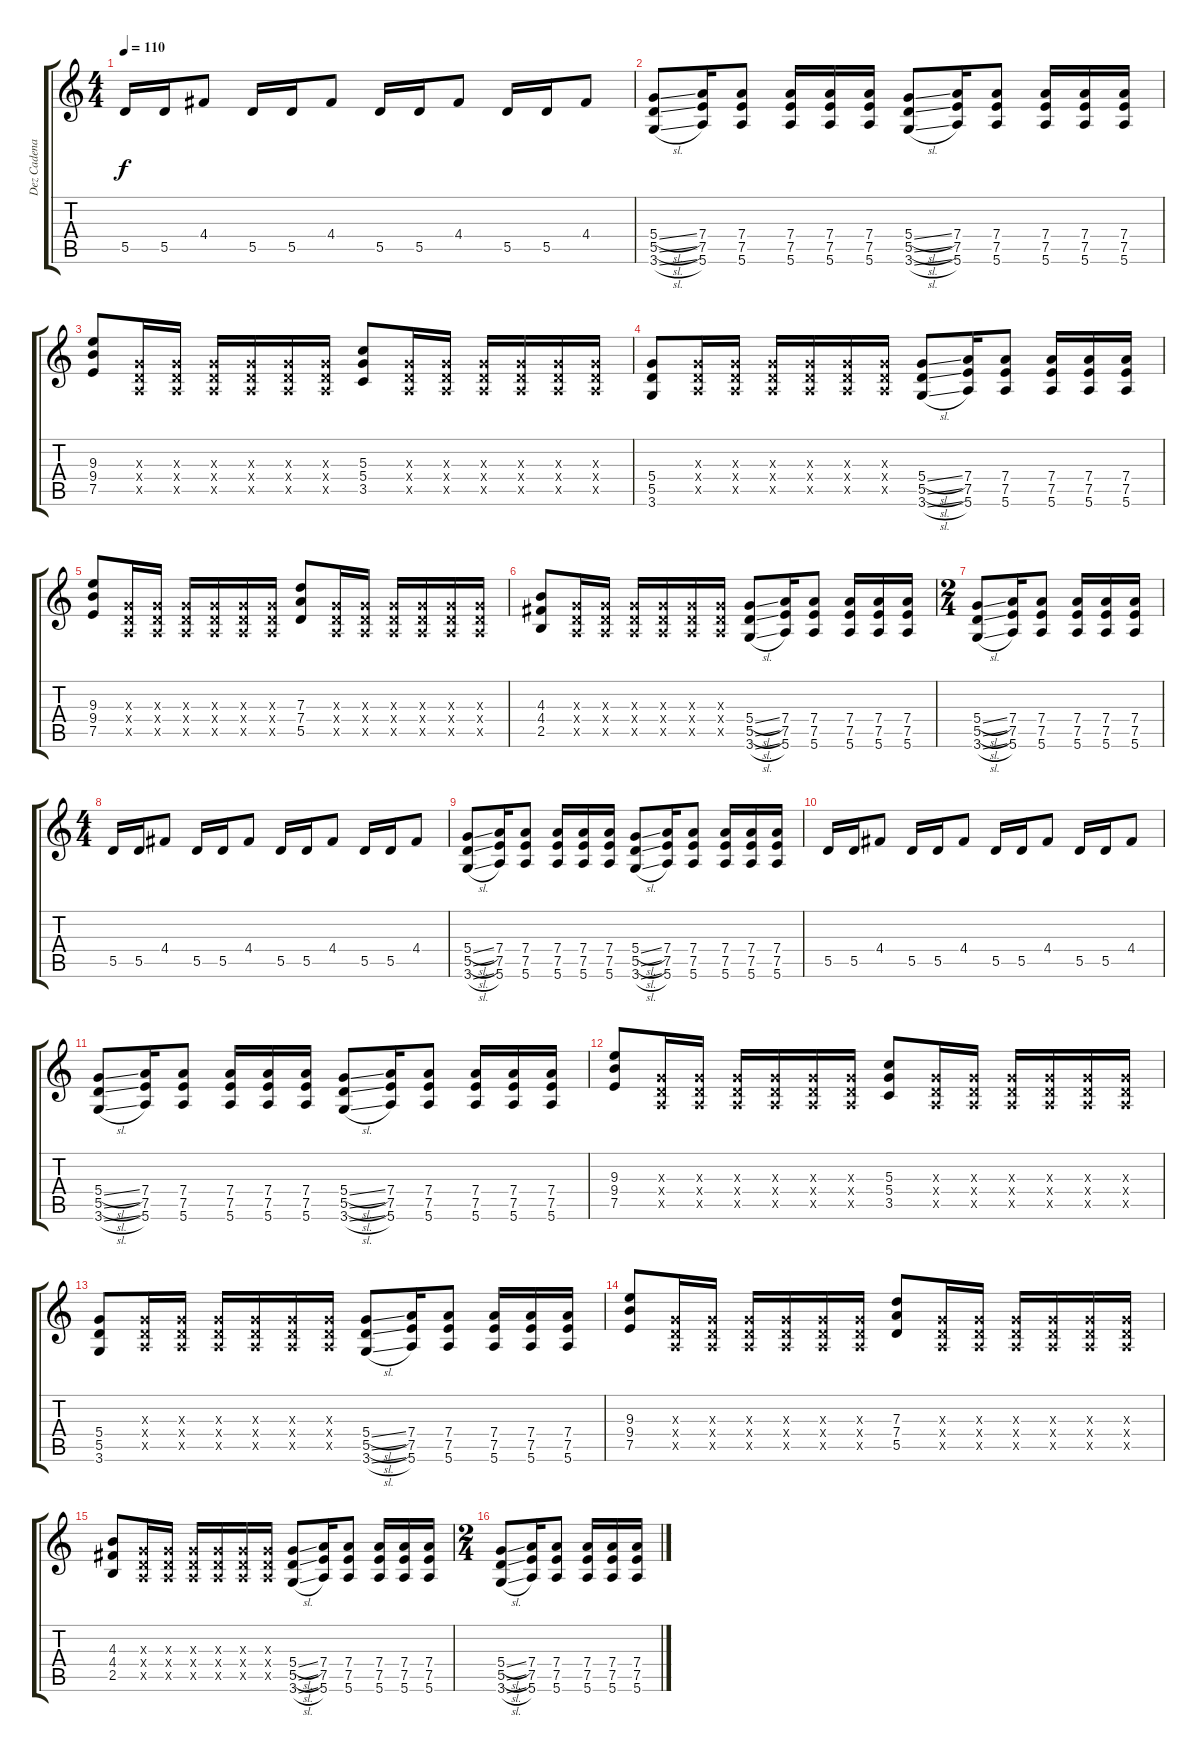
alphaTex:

\track ("Dez Cadena" "Dez Cadena") {instrument distortionguitar}
\staff {score tabs}
\tuning (E4 B3 G3 D3 A2 E2) {hide}
\ts (4 4)
\tempo 110
\clef g2
\ks c
5.5.16{dy f} 5.5.16 4.4.8 5.5.16 5.5.16 4.4.8 5.5.16 5.5.16 4.4.8 5.5.16 5.5.16 4.4.8 |
(5.4{sl} 5.5{sl} 3.6{sl}).8 (7.4 7.5 5.6).16 (7.4 7.5 5.6).8 (7.4 7.5 5.6).16 (7.4 7.5 5.6).16 (7.4 7.5 5.6).16 (5.4{sl} 5.5{sl} 3.6{sl}).8 (7.4 7.5 5.6).16 (7.4 7.5 5.6).8 (7.4 7.5 5.6).16 (7.4 7.5 5.6).16 (7.4 7.5 5.6).16 |
(9.3 9.4 7.5).8 (0.3{x} 0.4{x} 0.5{x}).16 (0.3{x} 0.4{x} 0.5{x}).16 (0.3{x} 0.4{x} 0.5{x}).16 (0.3{x} 0.4{x} 0.5{x}).16 (0.3{x} 0.4{x} 0.5{x}).16 (0.3{x} 0.4{x} 0.5{x}).16 (5.3 5.4 3.5).8 (0.3{x} 0.4{x} 0.5{x}).16 (0.3{x} 0.4{x} 0.5{x}).16 (0.3{x} 0.4{x} 0.5{x}).16 (0.3{x} 0.4{x} 0.5{x}).16 (0.3{x} 0.4{x} 0.5{x}).16 (0.3{x} 0.4{x} 0.5{x}).16 |
(5.4 5.5 3.6).8 (0.3{x} 0.4{x} 0.5{x}).16 (0.3{x} 0.4{x} 0.5{x}).16 (0.3{x} 0.4{x} 0.5{x}).16 (0.3{x} 0.4{x} 0.5{x}).16 (0.3{x} 0.4{x} 0.5{x}).16 (0.3{x} 0.4{x} 0.5{x}).16 (5.4{sl} 5.5{sl} 3.6{sl}).8 (7.4 7.5 5.6).16 (7.4 7.5 5.6).8 (7.4 7.5 5.6).16 (7.4 7.5 5.6).16 (7.4 7.5 5.6).16 |
(9.3 9.4 7.5).8 (0.3{x} 0.4{x} 0.5{x}).16 (0.3{x} 0.4{x} 0.5{x}).16 (0.3{x} 0.4{x} 0.5{x}).16 (0.3{x} 0.4{x} 0.5{x}).16 (0.3{x} 0.4{x} 0.5{x}).16 (0.3{x} 0.4{x} 0.5{x}).16 (7.3 7.4 5.5).8 (0.3{x} 0.4{x} 0.5{x}).16 (0.3{x} 0.4{x} 0.5{x}).16 (0.3{x} 0.4{x} 0.5{x}).16 (0.3{x} 0.4{x} 0.5{x}).16 (0.3{x} 0.4{x} 0.5{x}).16 (0.3{x} 0.4{x} 0.5{x}).16 |
(4.3 4.4 2.5).8 (0.3{x} 0.4{x} 0.5{x}).16 (0.3{x} 0.4{x} 0.5{x}).16 (0.3{x} 0.4{x} 0.5{x}).16 (0.3{x} 0.4{x} 0.5{x}).16 (0.3{x} 0.4{x} 0.5{x}).16 (0.3{x} 0.4{x} 0.5{x}).16 (5.4{sl} 5.5{sl} 3.6{sl}).8 (7.4 7.5 5.6).16 (7.4 7.5 5.6).8 (7.4 7.5 5.6).16 (7.4 7.5 5.6).16 (7.4 7.5 5.6).16 |
\ts (2 4)
(5.4{sl} 5.5{sl} 3.6{sl}).8 (7.4 7.5 5.6).16 (7.4 7.5 5.6).8 (7.4 7.5 5.6).16 (7.4 7.5 5.6).16 (7.4 7.5 5.6).16 |
\ts (4 4)
5.5.16 5.5.16 4.4.8 5.5.16 5.5.16 4.4.8 5.5.16 5.5.16 4.4.8 5.5.16 5.5.16 4.4.8 |
(5.4{sl} 5.5{sl} 3.6{sl}).8 (7.4 7.5 5.6).16 (7.4 7.5 5.6).8 (7.4 7.5 5.6).16 (7.4 7.5 5.6).16 (7.4 7.5 5.6).16 (5.4{sl} 5.5{sl} 3.6{sl}).8 (7.4 7.5 5.6).16 (7.4 7.5 5.6).8 (7.4 7.5 5.6).16 (7.4 7.5 5.6).16 (7.4 7.5 5.6).16 |
5.5.16 5.5.16 4.4.8 5.5.16 5.5.16 4.4.8 5.5.16 5.5.16 4.4.8 5.5.16 5.5.16 4.4.8 |
(5.4{sl} 5.5{sl} 3.6{sl}).8 (7.4 7.5 5.6).16 (7.4 7.5 5.6).8 (7.4 7.5 5.6).16 (7.4 7.5 5.6).16 (7.4 7.5 5.6).16 (5.4{sl} 5.5{sl} 3.6{sl}).8 (7.4 7.5 5.6).16 (7.4 7.5 5.6).8 (7.4 7.5 5.6).16 (7.4 7.5 5.6).16 (7.4 7.5 5.6).16 |
(9.3 9.4 7.5).8 (0.3{x} 0.4{x} 0.5{x}).16 (0.3{x} 0.4{x} 0.5{x}).16 (0.3{x} 0.4{x} 0.5{x}).16 (0.3{x} 0.4{x} 0.5{x}).16 (0.3{x} 0.4{x} 0.5{x}).16 (0.3{x} 0.4{x} 0.5{x}).16 (5.3 5.4 3.5).8 (0.3{x} 0.4{x} 0.5{x}).16 (0.3{x} 0.4{x} 0.5{x}).16 (0.3{x} 0.4{x} 0.5{x}).16 (0.3{x} 0.4{x} 0.5{x}).16 (0.3{x} 0.4{x} 0.5{x}).16 (0.3{x} 0.4{x} 0.5{x}).16 |
(5.4 5.5 3.6).8 (0.3{x} 0.4{x} 0.5{x}).16 (0.3{x} 0.4{x} 0.5{x}).16 (0.3{x} 0.4{x} 0.5{x}).16 (0.3{x} 0.4{x} 0.5{x}).16 (0.3{x} 0.4{x} 0.5{x}).16 (0.3{x} 0.4{x} 0.5{x}).16 (5.4{sl} 5.5{sl} 3.6{sl}).8 (7.4 7.5 5.6).16 (7.4 7.5 5.6).8 (7.4 7.5 5.6).16 (7.4 7.5 5.6).16 (7.4 7.5 5.6).16 |
(9.3 9.4 7.5).8 (0.3{x} 0.4{x} 0.5{x}).16 (0.3{x} 0.4{x} 0.5{x}).16 (0.3{x} 0.4{x} 0.5{x}).16 (0.3{x} 0.4{x} 0.5{x}).16 (0.3{x} 0.4{x} 0.5{x}).16 (0.3{x} 0.4{x} 0.5{x}).16 (7.3 7.4 5.5).8 (0.3{x} 0.4{x} 0.5{x}).16 (0.3{x} 0.4{x} 0.5{x}).16 (0.3{x} 0.4{x} 0.5{x}).16 (0.3{x} 0.4{x} 0.5{x}).16 (0.3{x} 0.4{x} 0.5{x}).16 (0.3{x} 0.4{x} 0.5{x}).16 |
(4.3 4.4 2.5).8 (0.3{x} 0.4{x} 0.5{x}).16 (0.3{x} 0.4{x} 0.5{x}).16 (0.3{x} 0.4{x} 0.5{x}).16 (0.3{x} 0.4{x} 0.5{x}).16 (0.3{x} 0.4{x} 0.5{x}).16 (0.3{x} 0.4{x} 0.5{x}).16 (5.4{sl} 5.5{sl} 3.6{sl}).8 (7.4 7.5 5.6).16 (7.4 7.5 5.6).8 (7.4 7.5 5.6).16 (7.4 7.5 5.6).16 (7.4 7.5 5.6).16 |
\ts (2 4)
(5.4{sl} 5.5{sl} 3.6{sl}).8 (7.4 7.5 5.6).16 (7.4 7.5 5.6).8 (7.4 7.5 5.6).16 (7.4 7.5 5.6).16 (7.4 7.5 5.6).16
